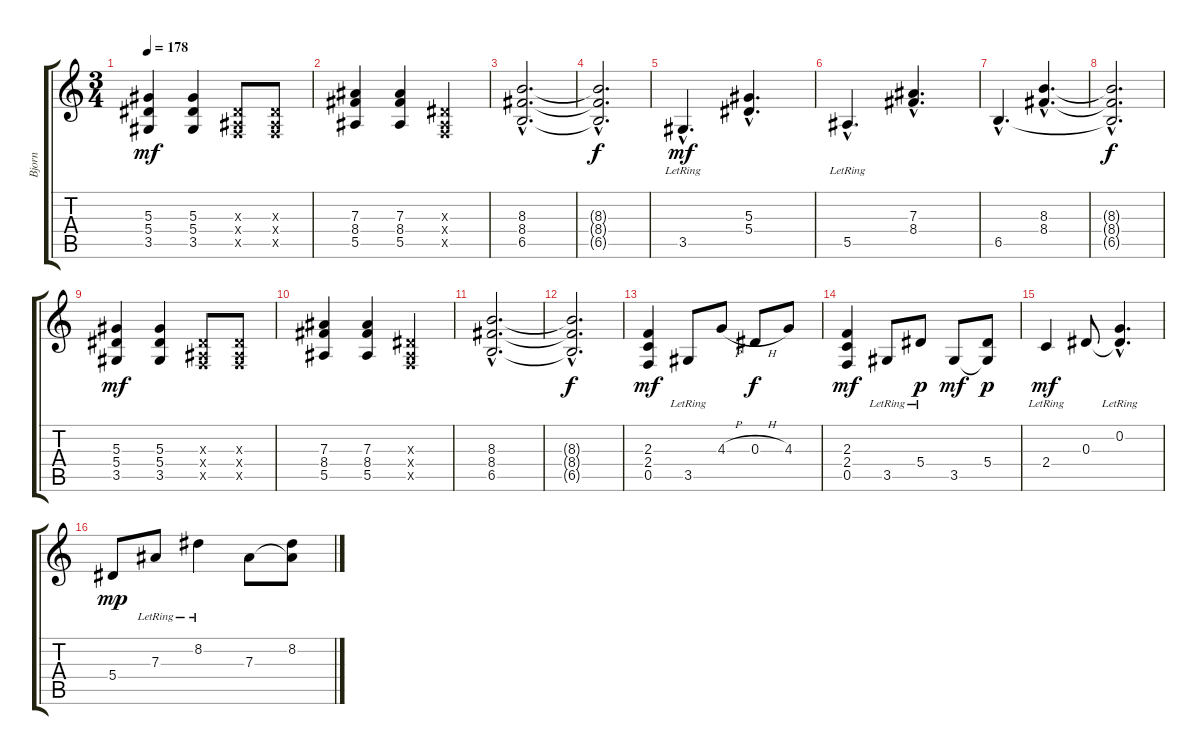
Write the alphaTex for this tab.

\track ("Bjorn" "Bjorn") {instrument overdrivenguitar}
\staff {score tabs}
\tuning (C4 G3 Eb3 Bb2 F2 C2) {hide}
\ts (3 4)
\tempo 178
\clef g2
\ks c
(5.3 5.4 3.5).4{dy mf} (5.3 5.4 3.5).4 (0.3{x} 0.4{x} 0.5{x}).8 (0.3{x} 0.4{x} 0.5{x}).8 |
(7.3 8.4 5.5).4 (7.3 8.4 5.5).4 (0.3{x} 0.4{x} 0.5{x}).4 |
(8.3{hac} 8.4{hac} 6.5{hac}).2{d} |
(8.3{hac t} 8.4{hac t} 6.5{hac t}).2{d dy f} |
3.5{hac lr}.4{d dy mf} (5.3{hac} 5.4{hac}).4{d} |
5.5{hac lr}.4{d} (7.3{hac} 8.4{hac}).4{d} |
6.5{hac}.4{d} (8.3{hac} 8.4{hac}).4{d} |
(8.3{hac t} 8.4{hac t} 6.5{hac t}).2{d dy f} |
(5.3 5.4 3.5).4{dy mf} (5.3 5.4 3.5).4 (0.3{x} 0.4{x} 0.5{x}).8 (0.3{x} 0.4{x} 0.5{x}).8 |
(7.3 8.4 5.5).4 (7.3 8.4 5.5).4 (0.3{x} 0.4{x} 0.5{x}).4 |
(8.3{hac} 8.4{hac} 6.5{hac}).2{d} |
(8.3{hac t} 8.4{hac t} 6.5{hac t}).2{d dy f} |
(2.3 2.4 0.5).4{dy mf volume 14 balance 4} 3.5{lr}.8 4.3{h}.8 0.3{h}.8{dy f} 4.3.8 |
(2.3 2.4 0.5).4{dy mf} 3.5{lr}.8 5.4{lr}.8{dy p} 3.5.8{dy mf} (5.4 3.5{t}).8{dy p} |
2.4{lr}.4{dy mf} 0.3.8 (0.2{hac lr} 0.3{hac t}).4{d} |
5.4.8{dy mp} 7.3{lr}.8 8.2{lr}.4 7.3.8 (8.2 7.3{t}).8
